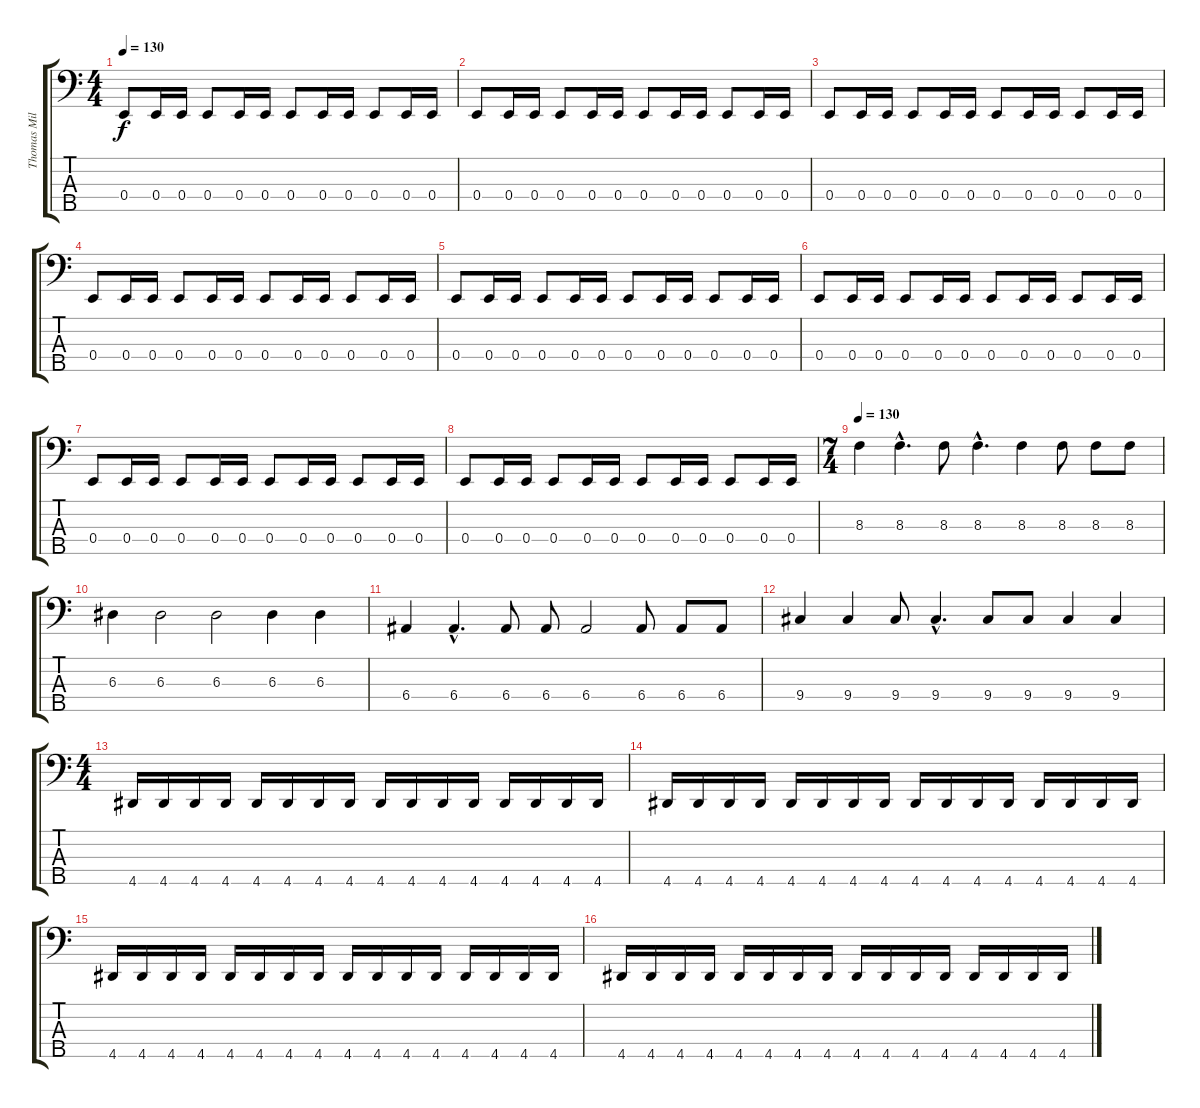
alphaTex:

\track ("Thomas Miller - Basse" "Thomas Mil") {instrument electricbasspick}
\staff {score tabs}
\tuning (G2 D2 A1 E1 B0) {hide}
\ts (4 4)
\tempo 130
\clef f4
\ks c
0.4.8{dy f} 0.4.16 0.4.16 0.4.8 0.4.16 0.4.16 0.4.8 0.4.16 0.4.16 0.4.8 0.4.16 0.4.16 |
0.4.8 0.4.16 0.4.16 0.4.8 0.4.16 0.4.16 0.4.8 0.4.16 0.4.16 0.4.8 0.4.16 0.4.16 |
0.4.8 0.4.16 0.4.16 0.4.8 0.4.16 0.4.16 0.4.8 0.4.16 0.4.16 0.4.8 0.4.16 0.4.16 |
0.4.8 0.4.16 0.4.16 0.4.8 0.4.16 0.4.16 0.4.8 0.4.16 0.4.16 0.4.8 0.4.16 0.4.16 |
0.4.8 0.4.16 0.4.16 0.4.8 0.4.16 0.4.16 0.4.8 0.4.16 0.4.16 0.4.8 0.4.16 0.4.16 |
0.4.8 0.4.16 0.4.16 0.4.8 0.4.16 0.4.16 0.4.8 0.4.16 0.4.16 0.4.8 0.4.16 0.4.16 |
0.4.8 0.4.16 0.4.16 0.4.8 0.4.16 0.4.16 0.4.8 0.4.16 0.4.16 0.4.8 0.4.16 0.4.16 |
0.4.8 0.4.16 0.4.16 0.4.8 0.4.16 0.4.16 0.4.8 0.4.16 0.4.16 0.4.8 0.4.16 0.4.16 |
\ts (7 4)
\tempo 130
8.3.4 8.3{hac}.4{d} 8.3.8 8.3{hac}.4{d} 8.3.4 8.3.8 8.3.8 8.3.8 |
6.3.4 6.3.2 6.3.2 6.3.4 6.3.4 |
6.4.4 6.4{hac}.4{d} 6.4.8 6.4.8 6.4.2 6.4.8 6.4.8 6.4.8 |
9.4.4 9.4.4 9.4.8 9.4{hac}.4{d} 9.4.8 9.4.8 9.4.4 9.4.4 |
\ts (4 4)
4.5.16 4.5.16 4.5.16 4.5.16 4.5.16 4.5.16 4.5.16 4.5.16 4.5.16 4.5.16 4.5.16 4.5.16 4.5.16 4.5.16 4.5.16 4.5.16 |
4.5.16 4.5.16 4.5.16 4.5.16 4.5.16 4.5.16 4.5.16 4.5.16 4.5.16 4.5.16 4.5.16 4.5.16 4.5.16 4.5.16 4.5.16 4.5.16 |
4.5.16 4.5.16 4.5.16 4.5.16 4.5.16 4.5.16 4.5.16 4.5.16 4.5.16 4.5.16 4.5.16 4.5.16 4.5.16 4.5.16 4.5.16 4.5.16 |
4.5.16 4.5.16 4.5.16 4.5.16 4.5.16 4.5.16 4.5.16 4.5.16 4.5.16 4.5.16 4.5.16 4.5.16 4.5.16 4.5.16 4.5.16 4.5.16
